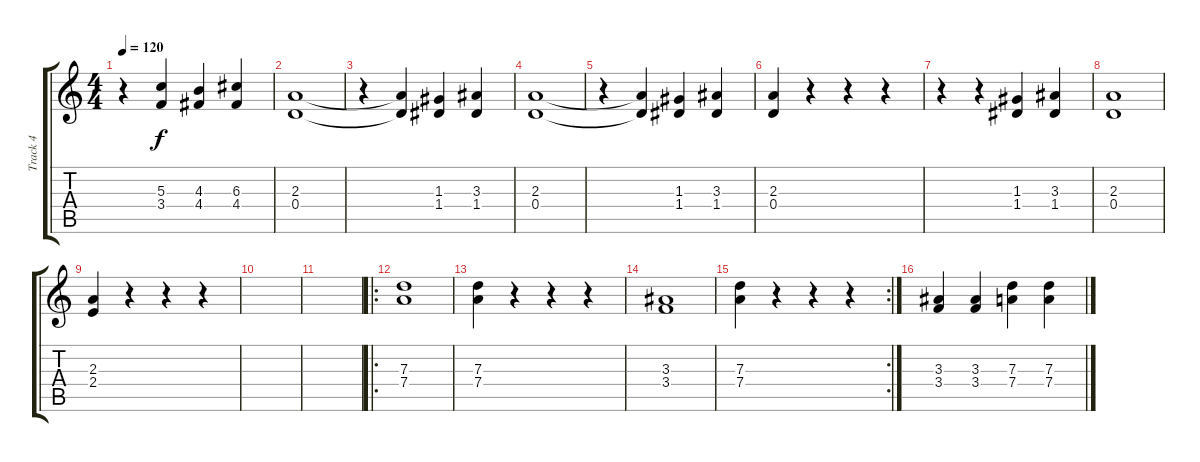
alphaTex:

\track ("Track 4" "Track 4") {instrument distortionguitar}
\staff {score tabs}
\tuning (E4 B3 G3 D3 A2 E2) {hide}
\ts (4 4)
\tempo 120
\clef g2
\ks c
r.4{dy f} (5.3{t} 3.4{t}).4 (4.3 4.4).4 (6.3 4.4).4 |
(2.3 0.4).1 |
r.4 (2.3{t} 0.4{t}).4 (1.3 1.4).4 (3.3 1.4).4 |
(2.3 0.4).1 |
r.4 (2.3{t} 0.4{t}).4 (1.3 1.4).4 (3.3 1.4).4 |
(2.3 0.4).4 r.4 r.4 r.4 |
r.4 r.4 (1.3 1.4).4 (3.3 1.4).4 |
(2.3 0.4).1 |
(2.3 2.4).4 r.4 r.4 r.4 |
|
|
\ro
(7.3 7.4).1 |
(7.3 7.4).4 r.4 r.4 r.4 |
(3.3 3.4).1 |
\rc 2
(7.3 7.4).4 r.4 r.4 r.4 |
(3.3 3.4).4 (3.3 3.4).4 (7.3 7.4).4 (7.3 7.4).4
